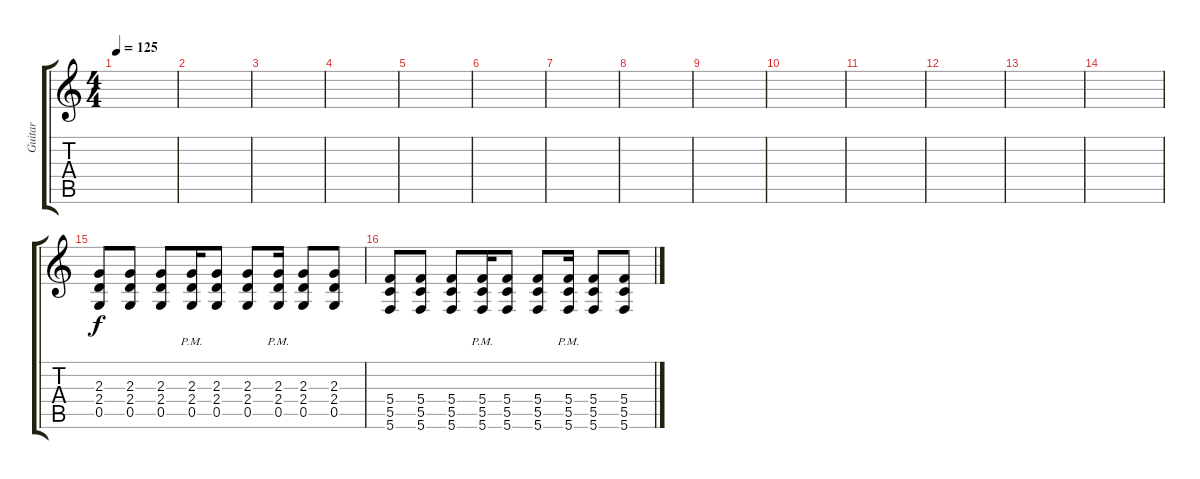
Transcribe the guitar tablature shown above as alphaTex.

\track ("Guitar" "Guitar") {instrument distortionguitar}
\staff {score tabs}
\tuning (D4 A3 F3 C3 G2 C2) {hide}
\ts (4 4)
\tempo 125
\clef g2
\ks c
|
|
|
|
|
|
|
|
|
|
|
|
|
|
(2.3 2.4 0.5).8 (2.3 2.4 0.5).8 (2.3 2.4 0.5).8 (2.3{pm} 2.4{pm} 0.5{pm}).16 (2.3 2.4 0.5).8 (2.3 2.4 0.5).8 (2.3{pm} 2.4{pm} 0.5{pm}).16 (2.3 2.4 0.5).8 (2.3 2.4 0.5).8 |
(5.4 5.5 5.6).8 (5.4 5.5 5.6).8 (5.4 5.5 5.6).8 (5.4{pm} 5.5{pm} 5.6{pm}).16 (5.4 5.5 5.6).8 (5.4 5.5 5.6).8 (5.4{pm} 5.5{pm} 5.6{pm}).16 (5.4 5.5 5.6).8 (5.4 5.5 5.6).8
